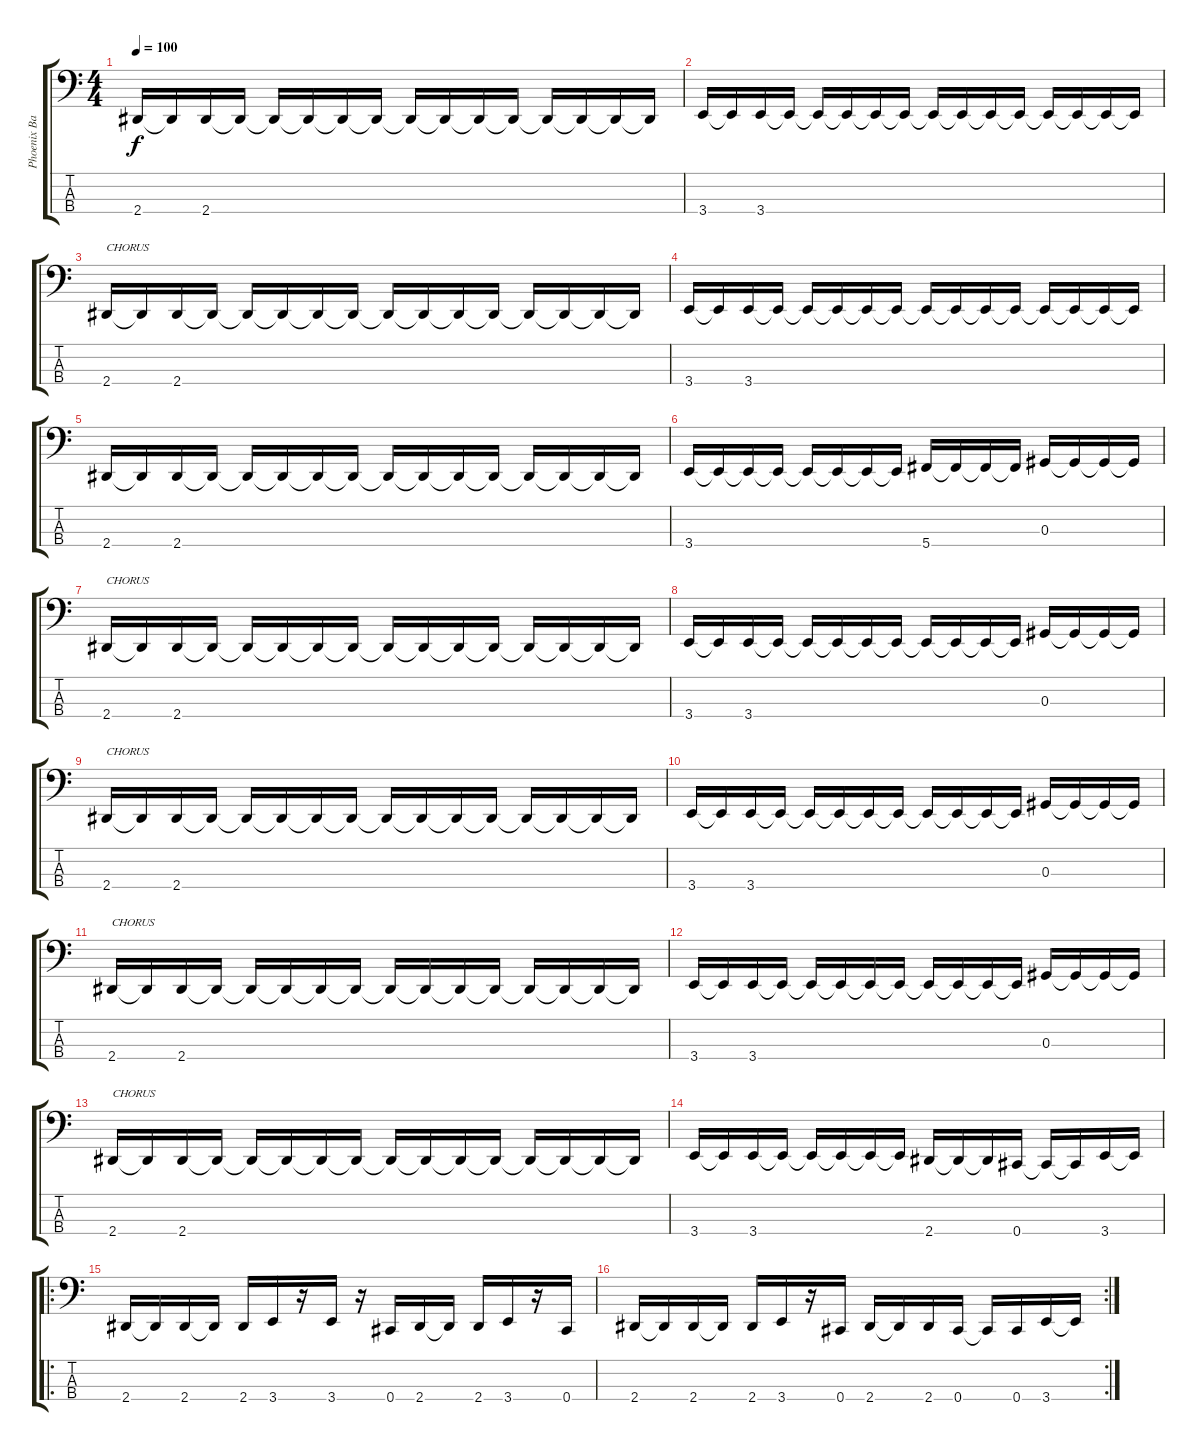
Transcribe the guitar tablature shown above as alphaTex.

\track ("Phoenix Bass2" "Phoenix Ba") {instrument electricbasspick}
\staff {score tabs}
\tuning (Gb2 Db2 Ab1 Db1) {hide}
\ts (4 4)
\tempo 100
\clef f4
\ks c
2.4.16{dy f} 2.4{t}.16 2.4.16 2.4{t}.16 2.4{t}.16 2.4{t}.16 2.4{t}.16 2.4{t}.16 2.4{t}.16 2.4{t}.16 2.4{t}.16 2.4{t}.16 2.4{t}.16 2.4{t}.16 2.4{t}.16 2.4{t}.16 |
3.4.16 3.4{t}.16 3.4.16 3.4{t}.16 3.4{t}.16 3.4{t}.16 3.4{t}.16 3.4{t}.16 3.4{t}.16 3.4{t}.16 3.4{t}.16 3.4{t}.16 3.4{t}.16 3.4{t}.16 3.4{t}.16 3.4{t}.16 |
2.4.16{txt "CHORUS"} 2.4{t}.16 2.4.16 2.4{t}.16 2.4{t}.16 2.4{t}.16 2.4{t}.16 2.4{t}.16 2.4{t}.16 2.4{t}.16 2.4{t}.16 2.4{t}.16 2.4{t}.16 2.4{t}.16 2.4{t}.16 2.4{t}.16 |
3.4.16 3.4{t}.16 3.4.16 3.4{t}.16 3.4{t}.16 3.4{t}.16 3.4{t}.16 3.4{t}.16 3.4{t}.16 3.4{t}.16 3.4{t}.16 3.4{t}.16 3.4{t}.16 3.4{t}.16 3.4{t}.16 3.4{t}.16 |
2.4.16 2.4{t}.16 2.4.16 2.4{t}.16 2.4{t}.16 2.4{t}.16 2.4{t}.16 2.4{t}.16 2.4{t}.16 2.4{t}.16 2.4{t}.16 2.4{t}.16 2.4{t}.16 2.4{t}.16 2.4{t}.16 2.4{t}.16 |
3.4.16 3.4{t}.16 3.4{t}.16 3.4{t}.16 3.4{t}.16 3.4{t}.16 3.4{t}.16 3.4{t}.16 5.4.16 5.4{t}.16 5.4{t}.16 5.4{t}.16 0.3.16 0.3{t}.16 0.3{t}.16 0.3{t}.16 |
2.4.16{txt "CHORUS"} 2.4{t}.16 2.4.16 2.4{t}.16 2.4{t}.16 2.4{t}.16 2.4{t}.16 2.4{t}.16 2.4{t}.16 2.4{t}.16 2.4{t}.16 2.4{t}.16 2.4{t}.16 2.4{t}.16 2.4{t}.16 2.4{t}.16 |
3.4.16 3.4{t}.16 3.4.16 3.4{t}.16 3.4{t}.16 3.4{t}.16 3.4{t}.16 3.4{t}.16 3.4{t}.16 3.4{t}.16 3.4{t}.16 3.4{t}.16 0.3.16 0.3{t}.16 0.3{t}.16 0.3{t}.16 |
2.4.16{txt "CHORUS"} 2.4{t}.16 2.4.16 2.4{t}.16 2.4{t}.16 2.4{t}.16 2.4{t}.16 2.4{t}.16 2.4{t}.16 2.4{t}.16 2.4{t}.16 2.4{t}.16 2.4{t}.16 2.4{t}.16 2.4{t}.16 2.4{t}.16 |
3.4.16 3.4{t}.16 3.4.16 3.4{t}.16 3.4{t}.16 3.4{t}.16 3.4{t}.16 3.4{t}.16 3.4{t}.16 3.4{t}.16 3.4{t}.16 3.4{t}.16 0.3.16 0.3{t}.16 0.3{t}.16 0.3{t}.16 |
2.4.16{txt "CHORUS"} 2.4{t}.16 2.4.16 2.4{t}.16 2.4{t}.16 2.4{t}.16 2.4{t}.16 2.4{t}.16 2.4{t}.16 2.4{t}.16 2.4{t}.16 2.4{t}.16 2.4{t}.16 2.4{t}.16 2.4{t}.16 2.4{t}.16 |
3.4.16 3.4{t}.16 3.4.16 3.4{t}.16 3.4{t}.16 3.4{t}.16 3.4{t}.16 3.4{t}.16 3.4{t}.16 3.4{t}.16 3.4{t}.16 3.4{t}.16 0.3.16 0.3{t}.16 0.3{t}.16 0.3{t}.16 |
2.4.16{txt "CHORUS"} 2.4{t}.16 2.4.16 2.4{t}.16 2.4{t}.16 2.4{t}.16 2.4{t}.16 2.4{t}.16 2.4{t}.16 2.4{t}.16 2.4{t}.16 2.4{t}.16 2.4{t}.16 2.4{t}.16 2.4{t}.16 2.4{t}.16 |
3.4.16 3.4{t}.16 3.4.16 3.4{t}.16 3.4{t}.16 3.4{t}.16 3.4{t}.16 3.4{t}.16 2.4.16 2.4{t}.16 2.4{t}.16 0.4.16 0.4{t}.16 0.4{t}.16 3.4.16 3.4{t}.16 |
\ro
2.4.16 2.4{t}.16 2.4.16 2.4{t}.16 2.4.16 3.4.16 r.16 3.4.16 r.16 0.4.16 2.4.16 2.4{t}.16 2.4.16 3.4.16 r.16 0.4.16 |
\rc 2
2.4.16 2.4{t}.16 2.4.16 2.4{t}.16 2.4.16 3.4.16 r.16 0.4.16 2.4.16 2.4{t}.16 2.4.16 0.4.16 0.4{t}.16 0.4.16 3.4.16 3.4{t}.16
